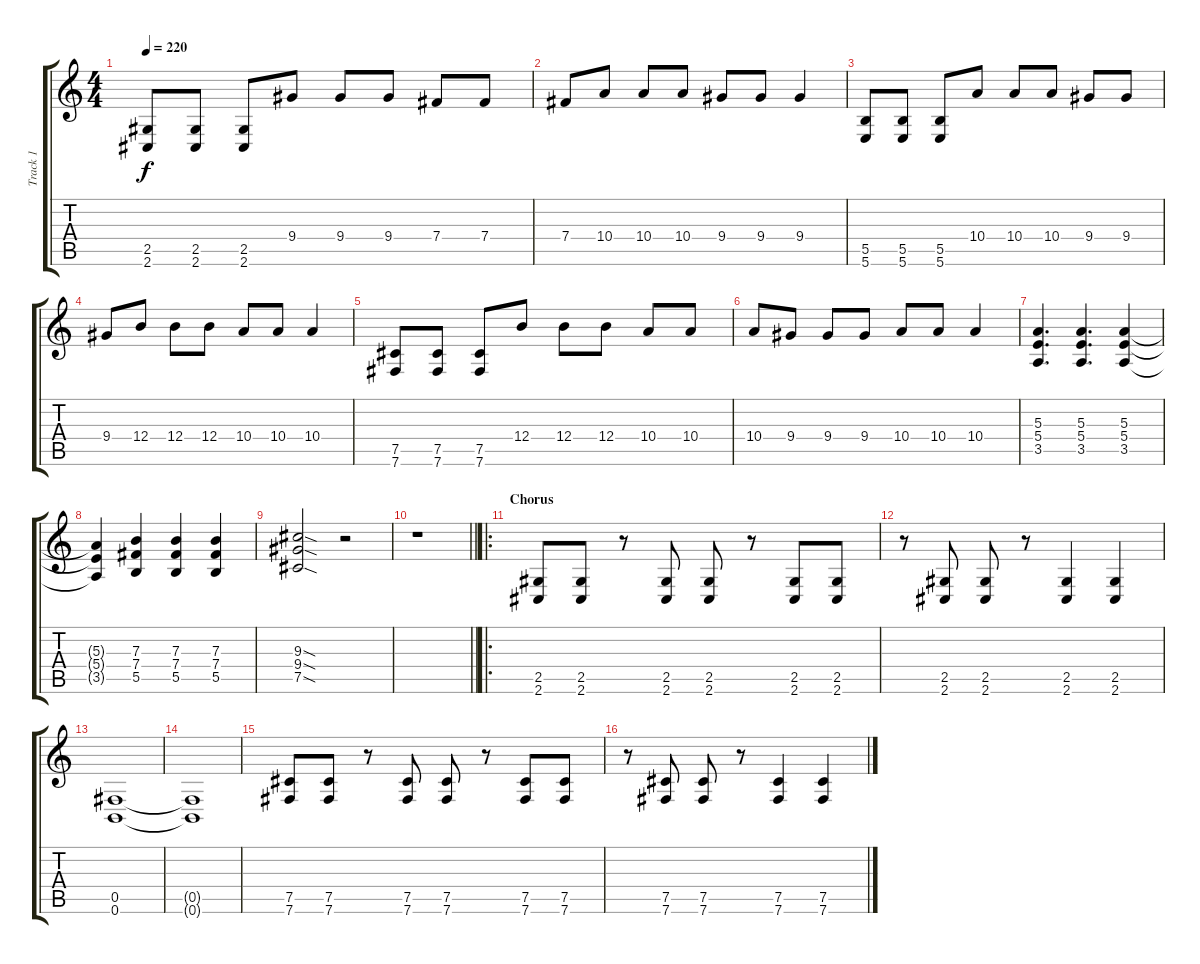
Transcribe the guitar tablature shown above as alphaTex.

\track ("Track 1" "Track 1") {instrument distortionguitar}
\staff {score tabs}
\tuning (Db4 Ab3 E3 B2 Gb2 B1) {hide}
\ts (4 4)
\tempo 220
\clef g2
\ks c
(2.5 2.6).8{dy f} (2.5 2.6).8 (2.5 2.6).8 9.4.8 9.4.8 9.4.8 7.4.8 7.4.8 |
7.4.8 10.4.8 10.4.8 10.4.8 9.4.8 9.4.8 9.4.4 |
(5.5 5.6).8 (5.5 5.6).8 (5.5 5.6).8 10.4.8 10.4.8 10.4.8 9.4.8 9.4.8 |
9.4.8 12.4.8 12.4.8 12.4.8 10.4.8 10.4.8 10.4.4 |
(7.5 7.6).8 (7.5 7.6).8 (7.5 7.6).8 12.4.8 12.4.8 12.4.8 10.4.8 10.4.8 |
10.4.8 9.4.8 9.4.8 9.4.8 10.4.8 10.4.8 10.4.4 |
(5.3 5.4 3.5).4{d} (5.3 5.4 3.5).4{d} (5.3 5.4 3.5).4 |
(5.3{t} 5.4{t} 3.5{t}).4 (7.3 7.4 5.5).4 (7.3 7.4 5.5).4 (7.3 7.4 5.5).4 |
(9.3{sod} 9.4{sod} 7.5{sod}).2 r.2 |
\barLineRight lightlight
r.1 |
\ro
\section ("" "Chorus")
(2.5 2.6).8 (2.5 2.6).8 r.8 (2.5 2.6).8 (2.5 2.6).8 r.8 (2.5 2.6).8 (2.5 2.6).8 |
r.8 (2.5 2.6).8 (2.5 2.6).8 r.8 (2.5 2.6).4 (2.5 2.6).4 |
(0.5 0.6).1 |
(0.5{t} 0.6{t}).1 |
(7.5 7.6).8 (7.5 7.6).8 r.8 (7.5 7.6).8 (7.5 7.6).8 r.8 (7.5 7.6).8 (7.5 7.6).8 |
r.8 (7.5 7.6).8 (7.5 7.6).8 r.8 (7.5 7.6).4 (7.5 7.6).4
